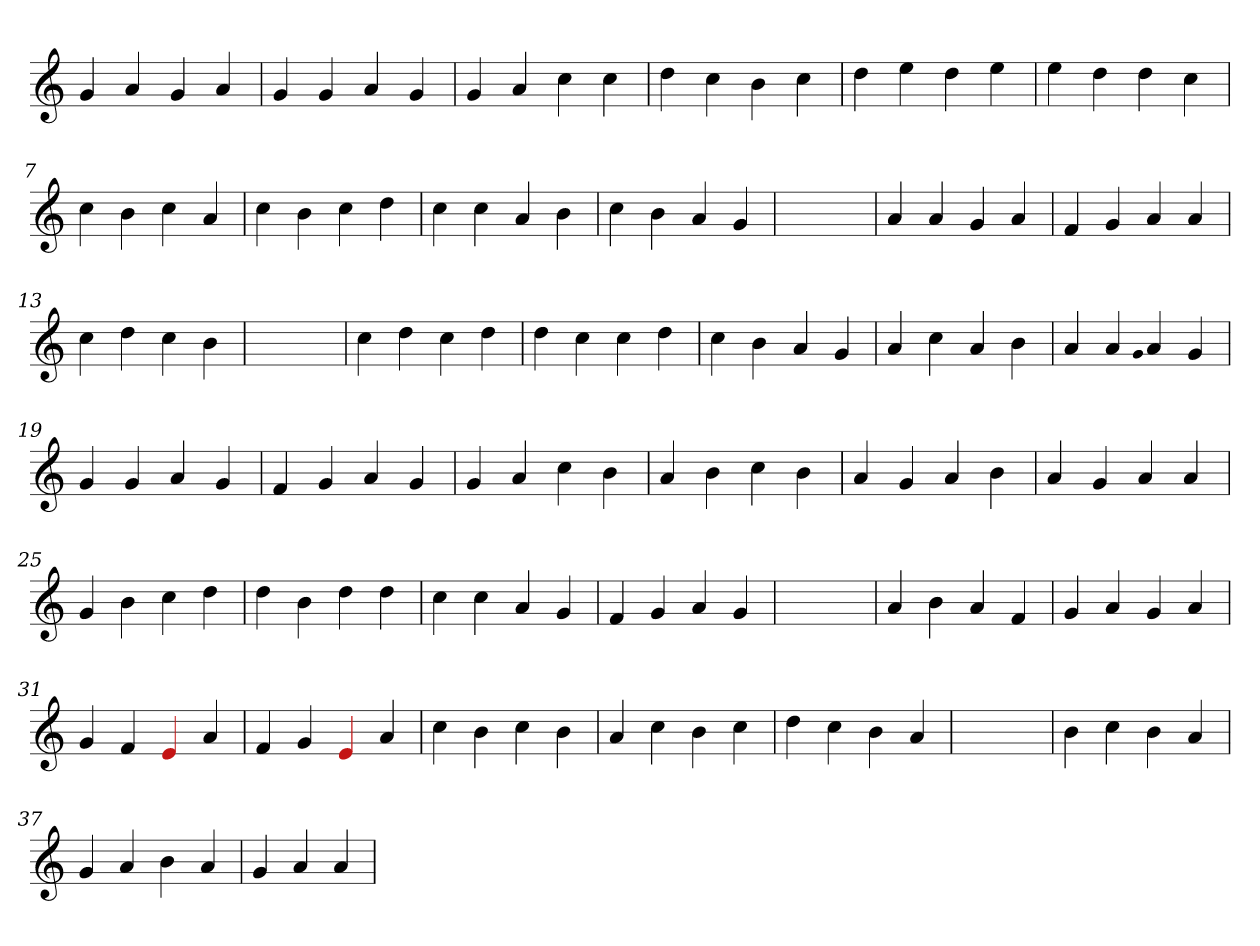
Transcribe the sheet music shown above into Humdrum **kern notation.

**kern
*part1
*staff1
*clefG2
=1
4g
4a
4g
4a
=2
4g
4g
4a
4g
=3
4g
4a
4cc
4cc
=4
4dd
4cc
4b
4cc
=5
4dd
4ee
4dd
4ee
=6
4ee
4dd
4dd
4cc
=7
4cc
4b
4cc
4a
=8
4cc
4b
4cc
4dd
=9
4cc
4cc
4a
4b
=10
4cc
4b
4a
4g
=11
1ryy
=11
4a
4a
4g
4a
=12
4f
4g
4a
4a
=13
4cc
4dd
4cc
4b
=14
1ryy
=14
4cc
4dd
4cc
4dd
=15
4dd
4cc
4cc
4dd
=16
4cc
4b
4a
4g
=17
4a
4cc
4a
4b
=18
4a
4a
qqg
4a
4g
=19
4g
4g
4a
4g
=20
4f
4g
4a
4g
=21
4g
4a
4cc
4b
=22
4a
4b
4cc
4b
=23
4a
4g
4a
4b
=24
4a
4g
4a
4a
=25
4g
4b
4cc
4dd
=26
4dd
4b
4dd
4dd
=27
4cc
4cc
4a
4g
=28
4f
4g
4a
4g
=29
1ryy
=29
4a
4b
4a
4f
=30
4g
4a
4g
4a
=31
4g
4f
4Re
4a
=32
4f
4g
4Re
4a
=33
4cc
4b
4cc
4b
=34
4a
4cc
4b
4cc
=35
4dd
4cc
4b
4a
=36
1ryy
=36
4b
4cc
4b
4a
=37
4g
4a
4b
4a
=38
4g
4a
4a
=
*-
